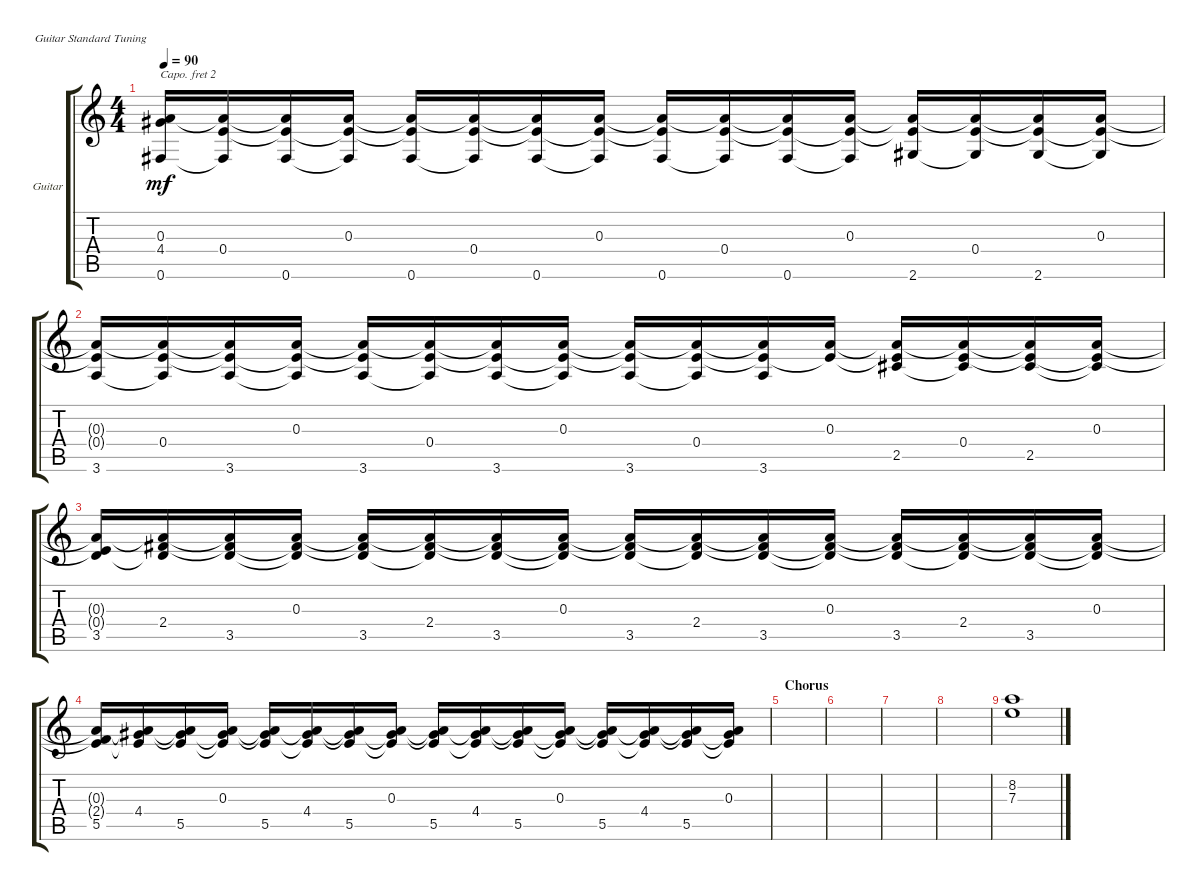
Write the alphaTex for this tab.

\defaultSystemsLayout 4
\bracketExtendMode groupsimilarinstruments
\firstSystemTrackNameOrientation horizontal
\otherSystemsTrackNameOrientation horizontal
\track ("Guitar" "Guitar") {instrument electricguitarclean}
\staff {score tabs}
\capo 2
\tuning (E4 B3 G3 D3 A2 E2)
\ts (4 4)
\tempo 90
\clef g2
\ks c
(0.6 4.4{t} 0.3{t}).16{dy mf} (0.4 0.6{t} 0.3{t}).16 (0.6 0.4{t} 0.3{t}).16 (0.3 0.4{t} 0.6{t}).16 (0.6 0.4{t} 0.3{t}).16 (0.4 0.6{t} 0.3{t}).16 (0.6 0.4{t} 0.3{t}).16 (0.3 0.6{t} 0.4{t}).16 (0.6 0.3{t} 0.4{t}).16 (0.4 0.6{t} 0.3{t}).16 (0.6 0.4{t} 0.3{t}).16 (0.3 0.6{t} 0.4{t}).16 (2.6 0.3{t} 0.4{t}).16 (0.4 2.6{t} 0.3{t}).16 (2.6 0.4{t} 0.3{t}).16 (0.3 2.6{t} 0.4{t}).16 |
(3.6 0.4{t} 0.3{t}).16 (0.4 3.6{t} 0.3{t}).16 (3.6 0.4{t} 0.3{t}).16 (0.3 3.6{t} 0.4{t}).16 (3.6 0.4{t} 0.3{t}).16 (0.4 3.6{t} 0.3{t}).16 (3.6 0.3{t} 0.4{t}).16 (0.3 3.6{t} 0.4{t}).16 (3.6 0.4{t} 0.3{t}).16 (0.4 3.6{t} 0.3{t}).16 (3.6 0.3{t} 0.4{t}).16 (0.3 0.4{t}).16 (2.5 0.4{t} 0.3{t}).16 (0.4 2.5{t} 0.3{t}).16 (2.5 0.3{t} 0.4{t}).16 (0.3 2.5{t} 0.4{t}).16 |
(3.5 0.4{t} 0.3{t}).16 (2.4 3.5{t} 0.3{t}).16 (3.5 0.3{t} 2.4{t}).16 (0.3 3.5{t} 2.4{t}).16 (3.5 2.4{t} 0.3{t}).16 (2.4 3.5{t} 0.3{t}).16 (3.5 0.3{t} 2.4{t}).16 (0.3 3.5{t} 2.4{t}).16 (3.5 2.4{t} 0.3{t}).16 (2.4 3.5{t} 0.3{t}).16 (3.5 0.3{t} 2.4{t}).16 (0.3 3.5{t} 2.4{t}).16 (3.5 2.4{t} 0.3{t}).16 (2.4 3.5{t} 0.3{t}).16 (3.5 0.3{t} 2.4{t}).16 (0.3 3.5{t} 2.4{t}).16 |
(5.5 2.4{t} 0.3{t}).16 (4.4 5.5{t} 0.3{t}).16 (5.5 0.3{t} 4.4{t}).16 (0.3 5.5{t} 4.4{t}).16 (5.5 4.4{t} 0.3{t}).16 (4.4 5.5{t} 0.3{t}).16 (5.5 0.3{t} 4.4{t}).16 (0.3 5.5{t} 4.4{t}).16 (5.5 4.4{t} 0.3{t}).16 (4.4 5.5{t} 0.3{t}).16 (5.5 0.3{t} 4.4{t}).16 (0.3 5.5{t} 4.4{t}).16 (5.5 4.4{t} 0.3{t}).16 (4.4 5.5{t} 0.3{t}).16 (5.5 0.3{t} 4.4{t}).16 (0.3 5.5{t} 4.4{t}).16 |
\section ("" "Chorus")
|
|
|
|
(7.3 8.2).1
